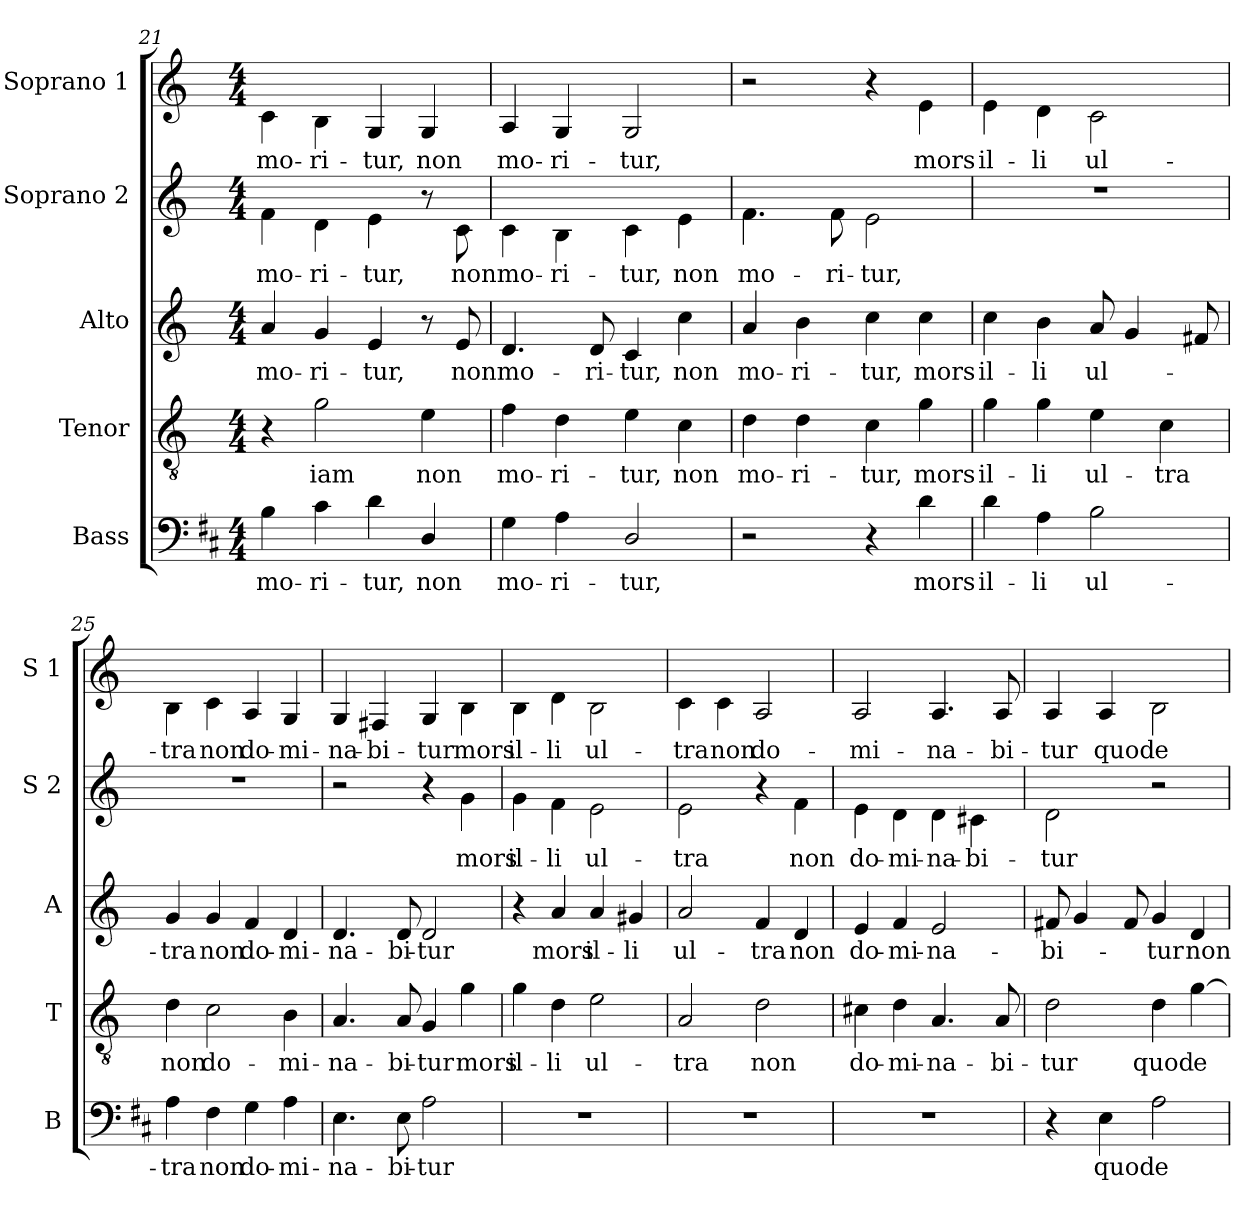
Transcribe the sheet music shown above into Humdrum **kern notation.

**kern	**text	**kern	**text	**kern	**text	**kern	**text	**kern	**text
*part5	*part5	*part4	*part4	*part3	*part3	*part2	*part2	*part1	*part1
*staff5	*staff5	*staff4	*staff4	*staff3	*staff3	*staff2	*staff2	*staff1	*staff1
*I"Bass	*	*I"Tenor	*	*I"Alto	*	*I"Soprano 2	*	*I"Soprano 1	*
*I'B	*	*I'T	*	*I'A	*	*I'S 2	*	*I'S 1	*
!!LO:PB:g=z
*clefF4	*	*clefGv2	*	*clefG2	*	*clefG2	*	*clefG2	*
*ITrd1c2	*	*	*	*	*	*ITrd-7c-12	*	*ITrd-7c-12	*
*k[]	*	*k[]	*	*k[]	*	*k[]	*	*k[]	*
*C:	*	*C:	*	*C:	*	*C:	*	*C:	*
*M4/4	*	*M4/4	*	*M4/4	*	*M4/4	*	*M4/4	*
=21	=21	=21	=21	=21	=21	=21	=21	=21	=21
4A\	mo-	4r	.	4a/	mo-	4ff\	mo-	4cc\	mo-
4B\	-ri-	2g\	iam	4g/	-ri-	4dd\	-ri-	4b\	-ri-
4c\	-tur,	.	.	4e/	-tur,	4ee\	-tur,	4g/	-tur,
4C/	non	4e\	non	8r	.	8r	.	4g/	non
.	.	.	.	8e/	non	8cc\	non	.	.
=22	=22	=22	=22	=22	=22	=22	=22	=22	=22
4F\	mo-	4f\	mo-	4.d/	mo-	4cc\	mo-	4a/	mo-
4G\	-ri-	4d\	-ri-	.	.	4b\	-ri-	4g/	-ri-
.	.	.	.	8d/	-ri-	.	.	.	.
2C/	-tur,	4e\	-tur,	4c/	-tur,	4cc\	-tur,	2g/	-tur,
.	.	4c\	non	4cc\	non	4ee\	non	.	.
=23	=23	=23	=23	=23	=23	=23	=23	=23	=23
2r	.	4d\	mo-	4a/	mo-	4.ff\	mo-	2r	.
.	.	4d\	-ri-	4b\	-ri-	.	.	.	.
.	.	.	.	.	.	8ff\	-ri-	.	.
4r	.	4c\	-tur,	4cc\	-tur,	2ee\	-tur,	4r	.
4c\	mors	4g\	mors	4cc\	mors	.	.	4ee\	mors
=24	=24	=24	=24	=24	=24	=24	=24	=24	=24
4c\	il-	4g\	il-	4cc\	il-	1r	.	4ee\	il-
4G\	-li	4g\	-li	4b\	-li	.	.	4dd\	-li
2A\	ul-	4e\	ul-	8a/	ul-	.	.	2cc\	ul-
.	.	.	.	4g/	.	.	.	.	.
.	.	4c\	-tra	.	.	.	.	.	.
.	.	.	.	8f#X/	.	.	.	.	.
=25	=25	=25	=25	=25	=25	=25	=25	=25	=25
4G\	-tra	4d\	non	4g/	-tra	1r	.	4b\	-tra
4E\	non	2c\	do-	4g/	non	.	.	4cc\	non
4F\	do-	.	.	4f/	do-	.	.	4a/	do-
4G\	-mi-	4B\	-mi-	4d/	-mi-	.	.	4g/	-mi-
!!LO:LB:g=z
=26	=26	=26	=26	=26	=26	=26	=26	=26	=26
4.D\	-na-	4.A/	-na-	4.d/	-na-	2r	.	4g/	-na-
.	.	.	.	.	.	.	.	4f#X/	-bi-
8D\	-bi-	8A/	-bi-	8d/	-bi-	.	.	.	.
2G\	-tur	4G/	-tur	2d/	-tur	4r	.	4g/	-tur
.	.	4g\	mors	.	.	4gg\	mors	4b\	mors
=27	=27	=27	=27	=27	=27	=27	=27	=27	=27
1r	.	4g\	il-	4r	.	4gg\	il-	4b\	il-
.	.	4d\	-li	4a/	mors	4ff\	-li	4dd\	-li
.	.	2e\	ul-	4a/	il-	2ee\	ul-	2b\	ul-
.	.	.	.	4g#X/	-li	.	.	.	.
=28	=28	=28	=28	=28	=28	=28	=28	=28	=28
1r	.	2A/	-tra	2a/	ul-	2ee\	-tra	4cc\	-tra
.	.	.	.	.	.	.	.	4cc\	non
.	.	2d\	non	4f/	-tra	4r	.	2a/	do-
.	.	.	.	4d/	non	4ff\	non	.	.
=29	=29	=29	=29	=29	=29	=29	=29	=29	=29
1r	.	4c#X\	do-	4e/	do-	4ee\	do-	2a/	-mi-
.	.	4d\	-mi-	4f/	-mi-	4dd\	-mi-	.	.
.	.	4.A/	-na-	2e/	-na-	4dd\	-na-	4.a/	-na-
.	.	.	.	.	.	4cc#X\	-bi-	.	.
.	.	8A/	-bi-	.	.	.	.	8a/	-bi-
=30	=30	=30	=30	=30	=30	=30	=30	=30	=30
4r	.	2d\	-tur	8f#X/	-bi-	2dd\	-tur	4a/	-tur
.	.	.	.	4g/	.	.	.	.	.
4D\	quod	.	.	.	.	.	.	4a/	quod
.	.	.	.	8f#/	.	.	.	.	.
2G\	e-	4d\	quod	4g/	-tur	2r	.	2b\	e-
.	.	[4g\	e-	4d/	non	.	.	.	.
=	=	=	=	=	=	=	=	=	=
*-	*-	*-	*-	*-	*-	*-	*-	*-	*-
